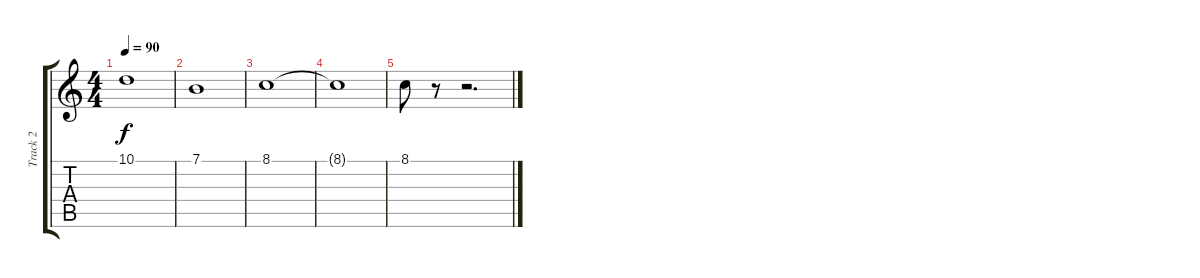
\track ("Track 2" "Track 2") {instrument choiraahs}
\staff {score tabs}
\tuning (E4 B3 G3 D3 A2 E2) {hide}
\ts (4 4)
\tempo 90
\clef g2
\ks c
10.1.1{dy f} |
7.1.1 |
8.1.1 |
8.1{t}.1 |
8.1.8 r.8 r.2{d}
